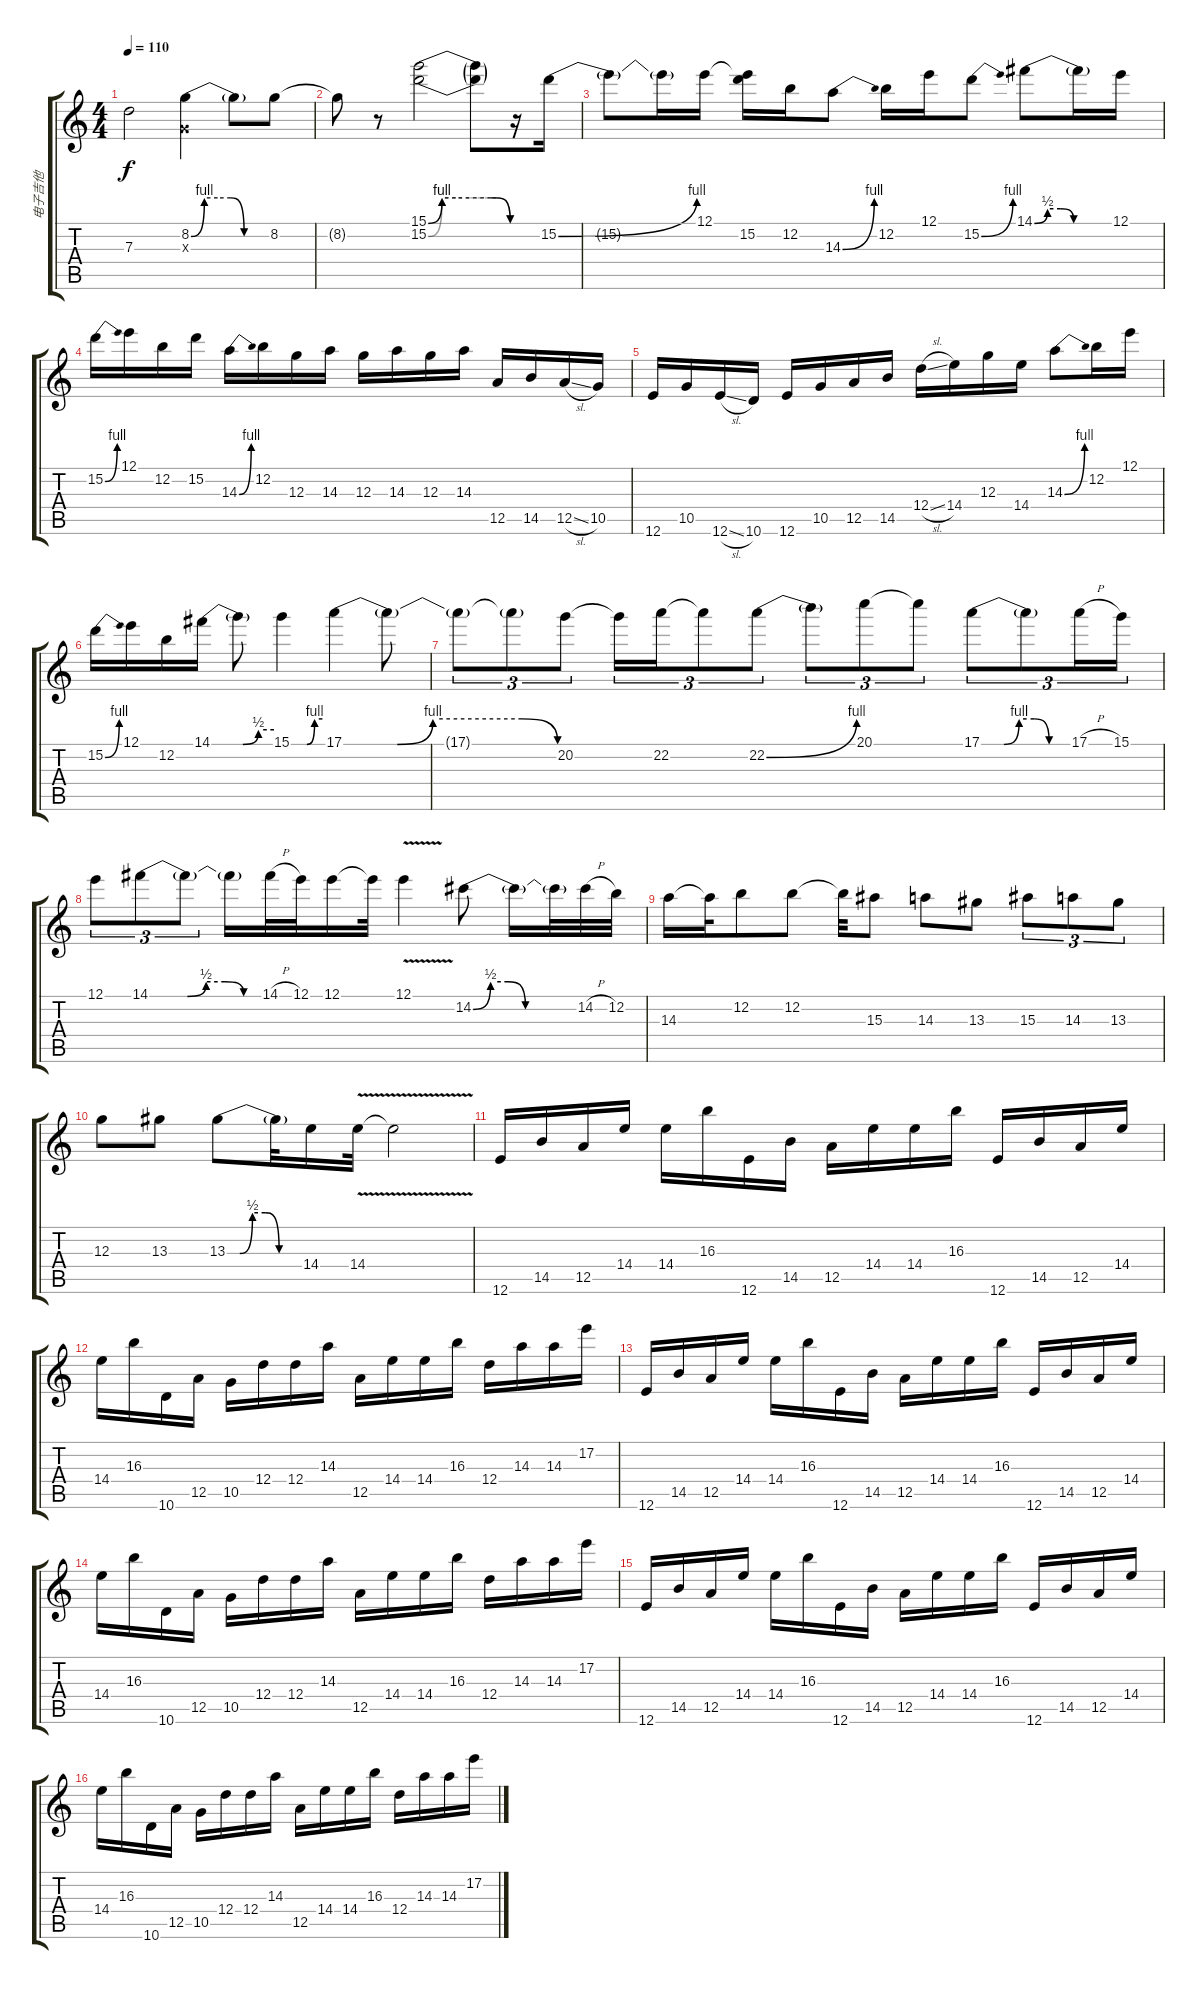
\track ("电子吉他" "电子吉他") {instrument overdrivenguitar}
\staff {score tabs}
\tuning (E4 B3 G3 D3 A2 E2) {hide}
\ts (4 4)
\tempo 110
\clef g2
\ks c
7.3{t}.2{dy f} (8.2{be (custom 0 0 10 4 20 4 30 4 40 0 60 0)} 0.3{x}).4 8.2{t}.8 8.2.8 |
8.2{t}.8 r.8 (15.1{be (custom 0 0 10 4 20 4 30 4 46 4 50 4 60 0)} 15.2{be (custom 0 0 10 4 20 4 30 4 44 4 50 4 60 0)}).2 (15.1{t} 15.2{t}).8 r.16 15.2{be (bend 0 0 60 4)}.16 |
15.2{t}.8 15.2{t}.16 12.1.16 (12.1{t} 15.2).16 12.2.16 14.3{be (bend 0 0 60 4)}.8 12.2.16 12.1.16 15.2{be (bend 0 0 60 4)}.8 14.1{be (custom 0 0 10 2 20 2 30 0 60 0)}.8 14.1{t}.16 12.1.16 |
15.2{be (bend 0 0 60 4)}.16 12.1.16 12.2.16 15.2.16 14.3{be (bend 0 0 60 4)}.16 12.2.16 12.3.16 14.3.16 12.3.16 14.3.16 12.3.16 14.3.16 12.5.16 14.5.16 12.5{sl}.16 10.5.16 |
12.6.16 10.5.16 12.6{sl}.16 10.6.16 12.6.16 10.5.16 12.5.16 14.5.16 12.4{sl}.16 14.4.16 12.3.16 14.4.16 14.3{be (bend 0 0 60 4)}.8 12.2.16 12.1.16 |
15.2{be (bend 0 0 60 4)}.16 12.1.16 12.2.16 14.1{be (custom 0 0 15 0 30 0 45 2 60 2)}.16 14.1{t}.8 15.1{be (custom 0 0 15 0 30 0 45 4 60 4)}.4 17.1{be (custom 0 0 15 0 25 4 50 4 60 0)}.4 17.1{t}.8 |
17.1{t}.8{tu (3 2)} 17.1{t}.8{tu (3 2)} 20.2.8{tu (3 2)} 20.2{t}.16{tu (3 2)} 22.2.16{tu (3 2)} 22.2{t}.8{tu (3 2)} 22.2{be (bend 0 0 60 4)}.8{tu (3 2)} 22.2{t}.8{tu (3 2)} 20.1.8{tu (3 2)} 20.1{t}.8{tu (3 2)} 17.1{be (custom 0 0 10 0 12 0 15 0 25 4 30 4 35 4 45 0 60 0)}.8{tu (3 2)} 17.1{t}.8{tu (3 2)} 17.1{h}.16{tu (3 2)} 15.1.16{tu (3 2)} |
12.1.8{tu (3 2)} 14.1{be (custom 0 0 10 0 15 0 20 0 30 2 40 2 50 0 60 0)}.8{tu (3 2)} 14.1{t}.8{tu (3 2)} 14.1{t}.16 14.1{h}.32 12.1.32 12.1.16 12.1{t}.32 12.1{v}.4 14.2{be (custom 0 0 10 2 20 2 30 0 60 0)}.8 14.2{t}.16 14.2{t}.32 14.2{h}.32 12.2.32 |
14.3.16 14.3{t}.32 12.2.8 12.2.8 12.2{t}.32 15.3.8 14.3.8 13.3.8 15.3.8{tu (3 2)} 14.3.8{tu (3 2)} 13.3.8{tu (3 2)} |
12.3.8 13.3.8 13.3{be (custom 0 0 10 0 20 2 30 2 41 0 60 0)}.8 13.3{t}.32 14.4.16 14.4{v}.32 14.4{t}.2 |
12.6.16 14.5.16 12.5.16 14.4.16 14.4.16 16.3.16 12.6.16 14.5.16 12.5.16 14.4.16 14.4.16 16.3.16 12.6.16 14.5.16 12.5.16 14.4.16 |
14.4.16 16.3.16 10.6.16 12.5.16 10.5.16 12.4.16 12.4.16 14.3.16 12.5.16 14.4.16 14.4.16 16.3.16 12.4.16 14.3.16 14.3.16 17.2.16 |
12.6.16 14.5.16 12.5.16 14.4.16 14.4.16 16.3.16 12.6.16 14.5.16 12.5.16 14.4.16 14.4.16 16.3.16 12.6.16 14.5.16 12.5.16{txt ""} 14.4.16 |
14.4.16 16.3.16 10.6.16 12.5.16 10.5.16 12.4.16 12.4.16 14.3.16 12.5.16 14.4.16 14.4.16 16.3.16 12.4.16 14.3.16 14.3.16 17.2.16 |
12.6.16 14.5.16 12.5.16 14.4.16 14.4.16 16.3.16 12.6.16 14.5.16 12.5.16 14.4.16 14.4.16 16.3.16 12.6.16 14.5.16 12.5.16 14.4.16 |
14.4.16 16.3.16 10.6.16 12.5.16 10.5.16 12.4.16 12.4.16 14.3.16 12.5.16 14.4.16 14.4.16 16.3.16 12.4.16 14.3.16 14.3.16 17.2.16
